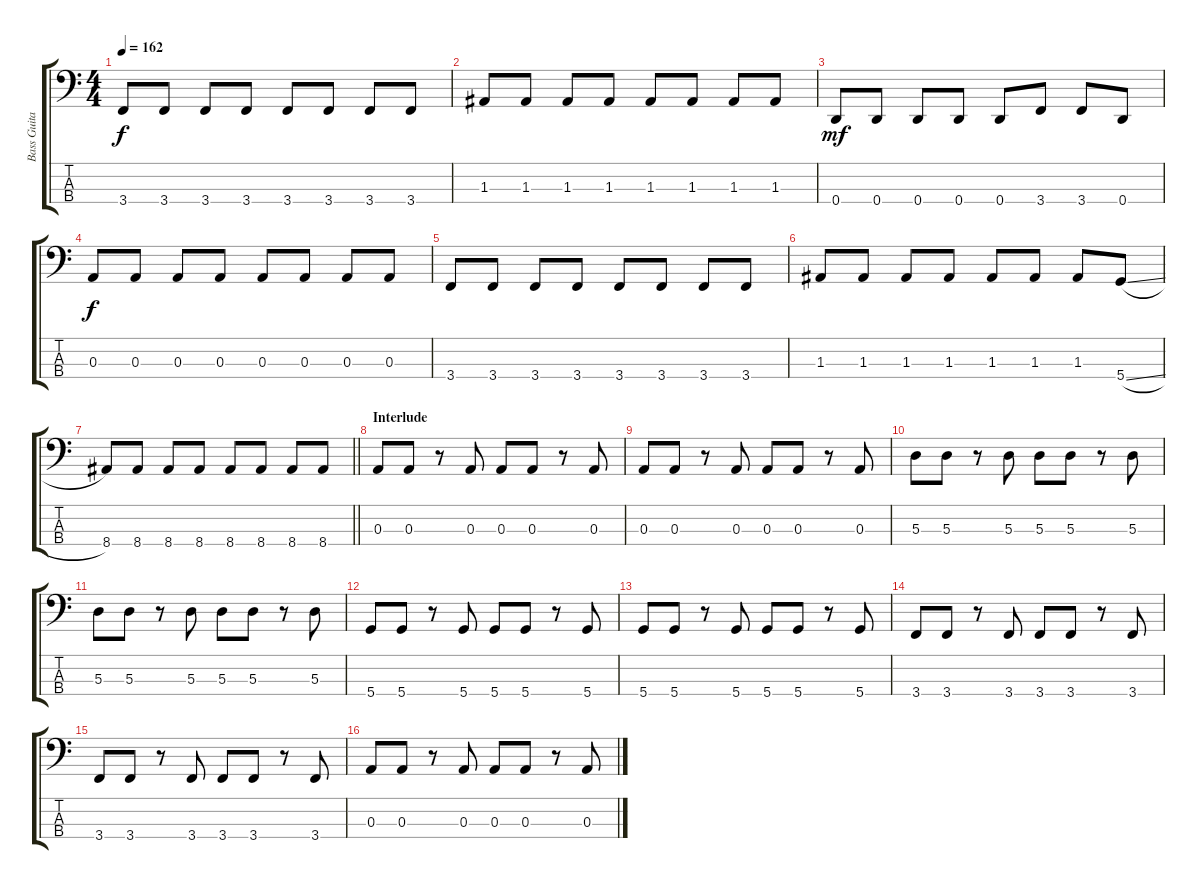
\track ("Bass Guitar" "Bass Guita") {instrument electricbassfinger}
\staff {score tabs}
\tuning (G2 D2 A1 D1) {hide}
\ts (4 4)
\tempo 162
\clef f4
\ks c
3.4.8{dy f} 3.4.8 3.4.8 3.4.8 3.4.8 3.4.8 3.4.8 3.4.8 |
1.3.8 1.3.8 1.3.8 1.3.8 1.3.8 1.3.8 1.3.8 1.3.8 |
0.4.8{dy mf} 0.4.8 0.4.8 0.4.8 0.4.8 3.4.8 3.4.8 0.4.8 |
0.3.8{dy f} 0.3.8 0.3.8 0.3.8 0.3.8 0.3.8 0.3.8 0.3.8 |
3.4.8 3.4.8 3.4.8 3.4.8 3.4.8 3.4.8 3.4.8 3.4.8 |
1.3.8 1.3.8 1.3.8 1.3.8 1.3.8 1.3.8 1.3.8 5.4{sl}.8 |
\barLineRight lightlight
8.4.8 8.4.8 8.4.8 8.4.8 8.4.8 8.4.8 8.4.8 8.4.8 |
\section ("" "Interlude")
0.3.8 0.3.8 r.8 0.3.8 0.3.8 0.3.8 r.8 0.3.8 |
0.3.8 0.3.8 r.8 0.3.8 0.3.8 0.3.8 r.8 0.3.8 |
5.3.8 5.3.8 r.8 5.3.8 5.3.8 5.3.8 r.8 5.3.8 |
5.3.8 5.3.8 r.8 5.3.8 5.3.8 5.3.8 r.8 5.3.8 |
5.4.8 5.4.8 r.8 5.4.8 5.4.8 5.4.8 r.8 5.4.8 |
5.4.8 5.4.8 r.8 5.4.8 5.4.8 5.4.8 r.8 5.4.8 |
3.4.8 3.4.8 r.8 3.4.8 3.4.8 3.4.8 r.8 3.4.8 |
3.4.8 3.4.8 r.8 3.4.8 3.4.8 3.4.8 r.8 3.4.8 |
0.3.8 0.3.8 r.8 0.3.8 0.3.8 0.3.8 r.8 0.3.8
